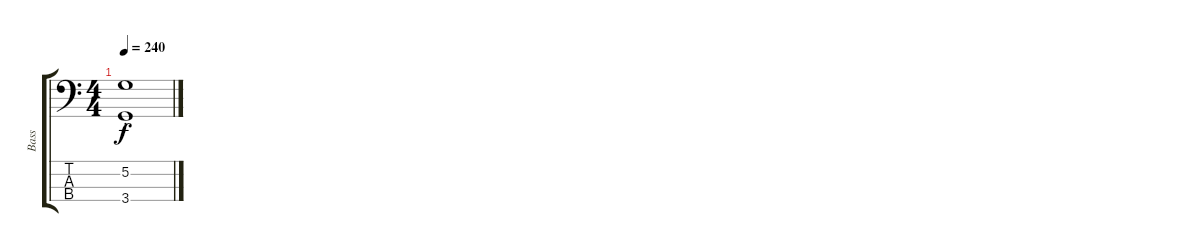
\track ("Bass" "Bass") {instrument acousticbass}
\staff {score tabs}
\tuning (G2 D2 A1 E1) {hide}
\ts (4 4)
\tempo 240
\clef f4
\ks c
(5.2 3.4{st}).1{dy f}
